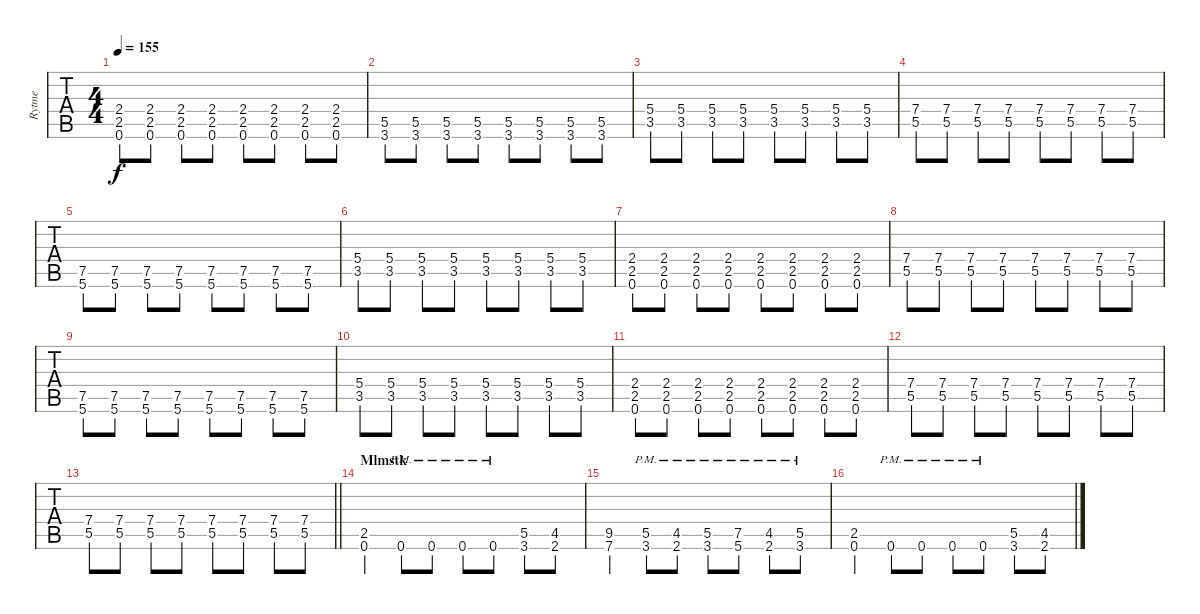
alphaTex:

\track ("Rytme" "Rytme") {instrument distortionguitar}
\staff {tabs}
\tuning (E4 B3 G3 D3 A2 E2) {hide}
\ts (4 4)
\tempo 155
\clef g2
\ks eminor
(2.4 2.5 0.6).8{dy f} (2.4 2.5 0.6).8 (2.4 2.5 0.6).8 (2.4 2.5 0.6).8 (2.4 2.5 0.6).8 (2.4 2.5 0.6).8 (2.4 2.5 0.6).8 (2.4 2.5 0.6).8 |
(5.5 3.6).8 (5.5 3.6).8 (5.5 3.6).8 (5.5 3.6).8 (5.5 3.6).8 (5.5 3.6).8 (5.5 3.6).8 (5.5 3.6).8 |
(5.4 3.5).8 (5.4 3.5).8 (5.4 3.5).8 (5.4 3.5).8 (5.4 3.5).8 (5.4 3.5).8 (5.4 3.5).8 (5.4 3.5).8 |
(7.4 5.5).8 (7.4 5.5).8 (7.4 5.5).8 (7.4 5.5).8 (7.4 5.5).8 (7.4 5.5).8 (7.4 5.5).8 (7.4 5.5).8 |
(7.5 5.6).8 (7.5 5.6).8 (7.5 5.6).8 (7.5 5.6).8 (7.5 5.6).8 (7.5 5.6).8 (7.5 5.6).8 (7.5 5.6).8 |
(5.4 3.5).8 (5.4 3.5).8 (5.4 3.5).8 (5.4 3.5).8 (5.4 3.5).8 (5.4 3.5).8 (5.4 3.5).8 (5.4 3.5).8 |
(2.4 2.5 0.6).8 (2.4 2.5 0.6).8 (2.4 2.5 0.6).8 (2.4 2.5 0.6).8 (2.4 2.5 0.6).8 (2.4 2.5 0.6).8 (2.4 2.5 0.6).8 (2.4 2.5 0.6).8 |
(7.4 5.5).8 (7.4 5.5).8 (7.4 5.5).8 (7.4 5.5).8 (7.4 5.5).8 (7.4 5.5).8 (7.4 5.5).8 (7.4 5.5).8 |
(7.5 5.6).8 (7.5 5.6).8 (7.5 5.6).8 (7.5 5.6).8 (7.5 5.6).8 (7.5 5.6).8 (7.5 5.6).8 (7.5 5.6).8 |
(5.4 3.5).8 (5.4 3.5).8 (5.4 3.5).8 (5.4 3.5).8 (5.4 3.5).8 (5.4 3.5).8 (5.4 3.5).8 (5.4 3.5).8 |
(2.4 2.5 0.6).8 (2.4 2.5 0.6).8 (2.4 2.5 0.6).8 (2.4 2.5 0.6).8 (2.4 2.5 0.6).8 (2.4 2.5 0.6).8 (2.4 2.5 0.6).8 (2.4 2.5 0.6).8 |
(7.4 5.5).8 (7.4 5.5).8 (7.4 5.5).8 (7.4 5.5).8 (7.4 5.5).8 (7.4 5.5).8 (7.4 5.5).8 (7.4 5.5).8 |
\barLineRight lightlight
(7.4 5.5).8 (7.4 5.5).8 (7.4 5.5).8 (7.4 5.5).8 (7.4 5.5).8 (7.4 5.5).8 (7.4 5.5).8 (7.4 5.5).8 |
\section ("" "Mlmstk")
(2.5 0.6).4 0.6{pm}.8 0.6{pm}.8 0.6{pm}.8 0.6{pm}.8 (5.5 3.6).8 (4.5 2.6).8 |
(9.5 7.6).4 (5.5{pm} 3.6{pm}).8 (4.5{pm} 2.6{pm}).8 (5.5{pm} 3.6{pm}).8 (7.5{pm} 5.6{pm}).8 (4.5{pm} 2.6{pm}).8 (5.5{pm} 3.6).8 |
(2.5 0.6).4 0.6{pm}.8 0.6{pm}.8 0.6{pm}.8 0.6{pm}.8 (5.5 3.6).8 (4.5 2.6).8
